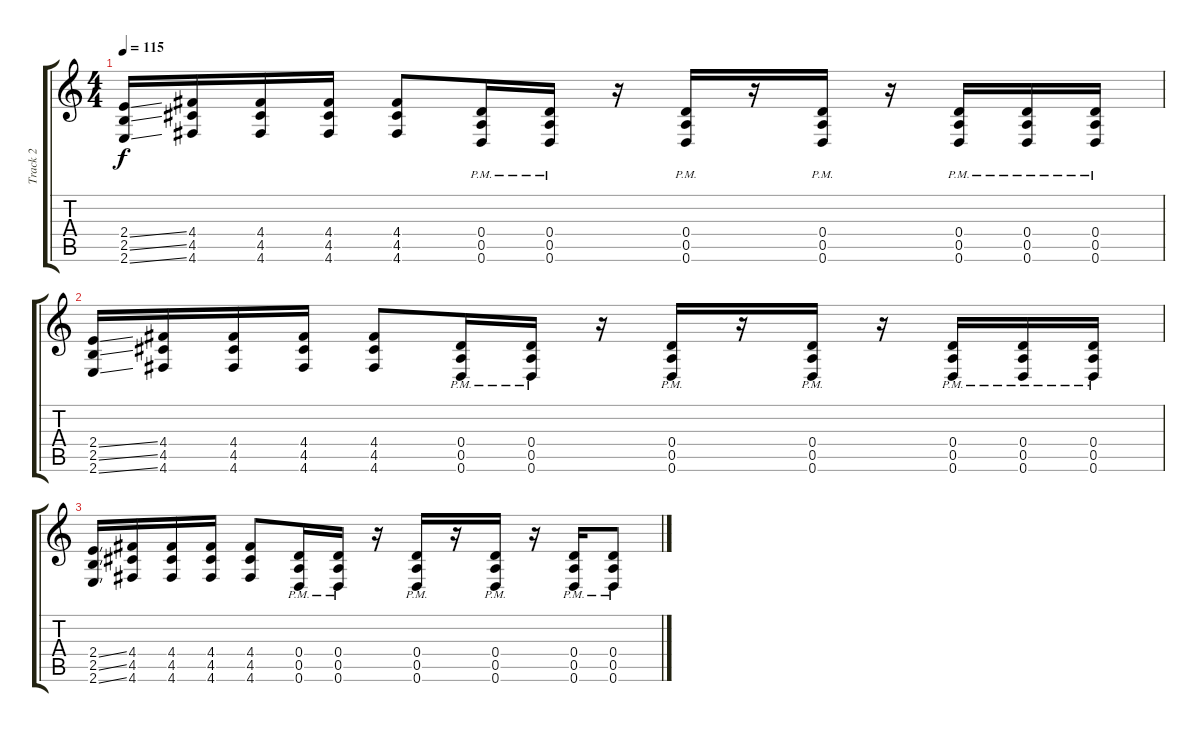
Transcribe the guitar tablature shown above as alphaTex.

\track ("Track 2" "Track 2") {instrument distortionguitar}
\staff {score tabs}
\tuning (E4 B3 G3 D3 A2 D2) {hide}
\ts (4 4)
\tempo 115
\clef g2
\ks c
(2.4{ss} 2.5{ss} 2.6{ss}).16{dy f} (4.4 4.5 4.6).16 (4.4 4.5 4.6).16 (4.4 4.5 4.6).16 (4.4 4.5 4.6).8 (0.4{pm} 0.5{pm} 0.6{pm}).16 (0.4{pm} 0.5{pm} 0.6{pm}).16 r.16 (0.4{pm} 0.5{pm} 0.6{pm}).16 r.16 (0.4{pm} 0.5{pm} 0.6{pm}).16 r.16 (0.4{pm} 0.5{pm} 0.6{pm}).16 (0.4{pm} 0.5{pm} 0.6{pm}).16 (0.4{pm} 0.5{pm} 0.6{pm}).16 |
(2.4{ss} 2.5{ss} 2.6{ss}).16 (4.4 4.5 4.6).16 (4.4 4.5 4.6).16 (4.4 4.5 4.6).16 (4.4 4.5 4.6).8 (0.4{pm} 0.5{pm} 0.6{pm}).16 (0.4{pm} 0.5{pm} 0.6{pm}).16 r.16 (0.4{pm} 0.5{pm} 0.6{pm}).16 r.16 (0.4{pm} 0.5{pm} 0.6{pm}).16 r.16 (0.4{pm} 0.5{pm} 0.6{pm}).16 (0.4{pm} 0.5{pm} 0.6{pm}).16 (0.4{pm} 0.5{pm} 0.6{pm}).16 |
(2.4{ss} 2.5{ss} 2.6{ss}).16 (4.4 4.5 4.6).16 (4.4 4.5 4.6).16 (4.4 4.5 4.6).16 (4.4 4.5 4.6).8 (0.4{pm} 0.5{pm} 0.6{pm}).16 (0.4{pm} 0.5{pm} 0.6{pm}).16 r.16 (0.4{pm} 0.5{pm} 0.6{pm}).16 r.16 (0.4{pm} 0.5{pm} 0.6{pm}).16 r.16 (0.4{pm} 0.5{pm} 0.6{pm}).16 (0.4{pm} 0.5{pm} 0.6{pm}).8
